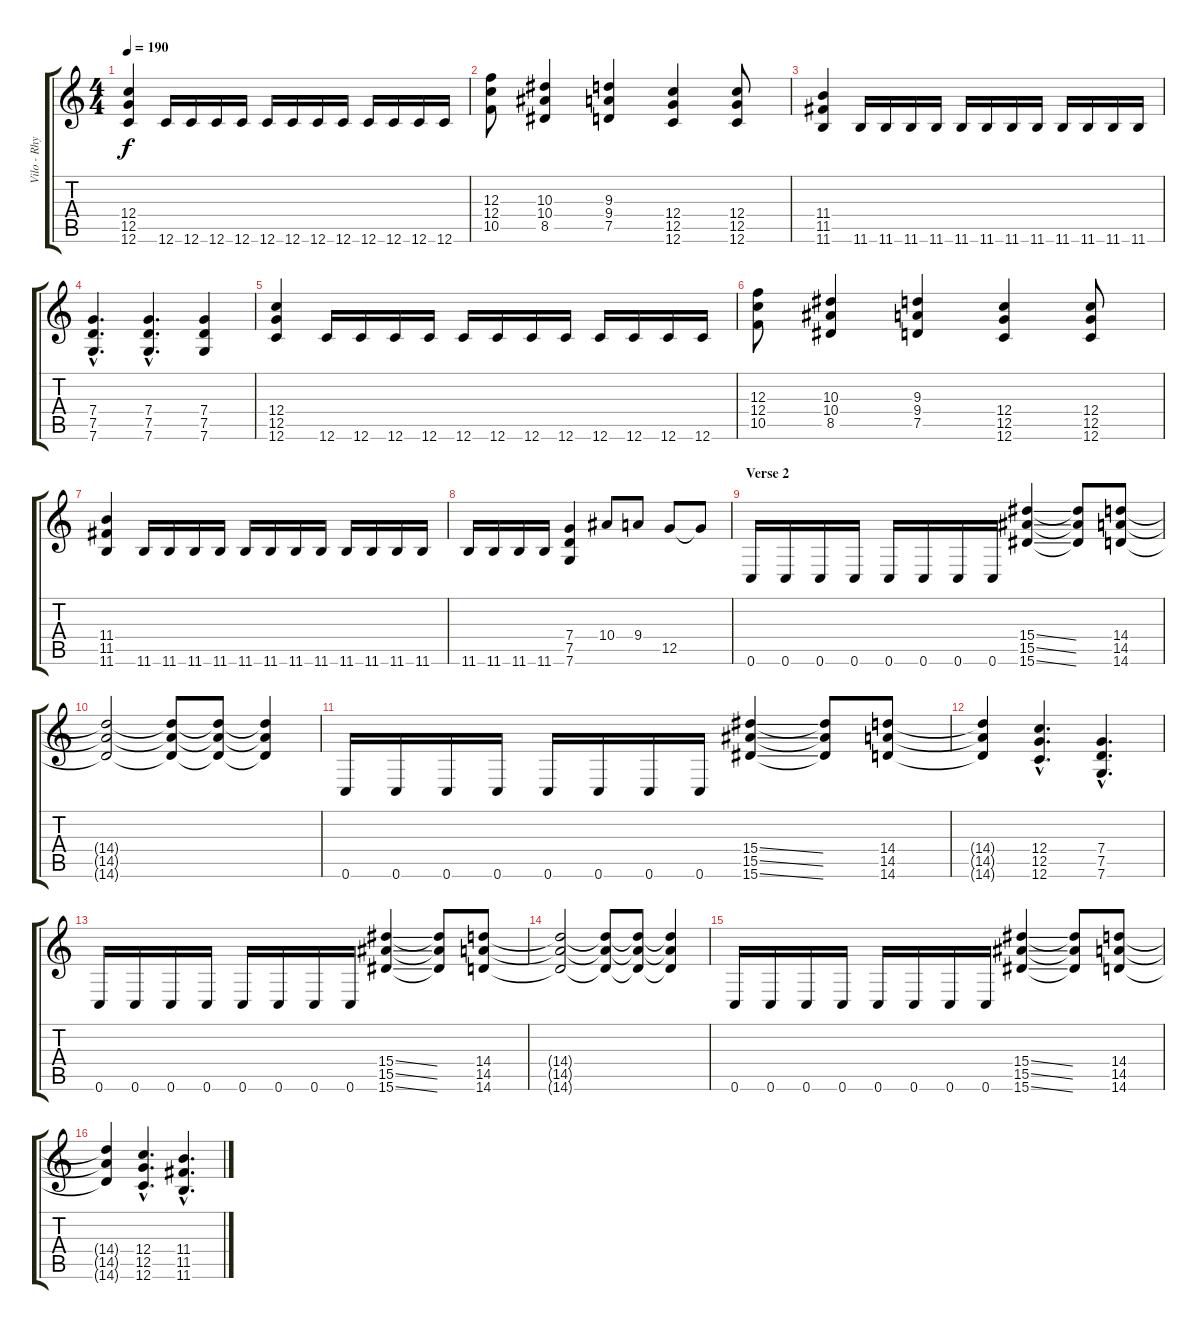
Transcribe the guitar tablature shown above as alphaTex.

\track ("Vilo - Rhythm" "Vilo - Rhy") {instrument distortionguitar}
\staff {score tabs}
\tuning (D4 A3 F3 C3 G2 C2) {hide}
\ts (4 4)
\tempo 190
\clef g2
\ks c
(12.4 12.5 12.6).4{dy f instrument overdrivenguitar} 12.6.16{instrument distortionguitar} 12.6.16 12.6.16 12.6.16 12.6.16 12.6.16 12.6.16 12.6.16 12.6.16 12.6.16 12.6.16 12.6.16 |
(12.3 12.4 10.5).8{instrument overdrivenguitar} (10.3 10.4 8.5).4 (9.3 9.4 7.5).4 (12.4 12.5 12.6).4 (12.4 12.5 12.6).8 |
(11.4 11.5 11.6).4 11.6.16{instrument distortionguitar} 11.6.16 11.6.16 11.6.16 11.6.16 11.6.16 11.6.16 11.6.16 11.6.16 11.6.16 11.6.16 11.6.16 |
(7.4{hac} 7.5{hac} 7.6{hac}).4{d instrument overdrivenguitar} (7.4{hac} 7.5{hac} 7.6{hac}).4{d} (7.4 7.5 7.6).4 |
(12.4 12.5 12.6).4 12.6.16{instrument distortionguitar} 12.6.16 12.6.16 12.6.16 12.6.16 12.6.16 12.6.16 12.6.16 12.6.16 12.6.16 12.6.16 12.6.16 |
(12.3 12.4 10.5).8{instrument overdrivenguitar} (10.3 10.4 8.5).4 (9.3 9.4 7.5).4 (12.4 12.5 12.6).4 (12.4 12.5 12.6).8 |
(11.4 11.5 11.6).4 11.6.16{instrument distortionguitar} 11.6.16 11.6.16 11.6.16 11.6.16 11.6.16 11.6.16 11.6.16 11.6.16 11.6.16 11.6.16 11.6.16 |
11.6.16 11.6.16 11.6.16 11.6.16 (7.4 7.5 7.6).4 10.4.8 9.4.8 12.5.8 12.5{t}.8 |
\section ("" "Verse 2")
0.6.16{instrument distortionguitar} 0.6.16 0.6.16 0.6.16 0.6.16 0.6.16 0.6.16 0.6.16 (15.4{ss} 15.5{ss} 15.6{ss}).4 (15.4{t} 15.5{t} 15.6{t}).8 (14.4 14.5 14.6).8 |
(14.4{t} 14.5{t} 14.6{t}).2 (14.4{t} 14.5{t} 14.6{t}).8 (14.4{t} 14.5{t} 14.6{t}).8 (14.4{t} 14.5{t} 14.6{t}).4 |
0.6.16 0.6.16 0.6.16 0.6.16 0.6.16 0.6.16 0.6.16 0.6.16 (15.4{ss} 15.5{ss} 15.6{ss}).4 (15.4{t} 15.5{t} 15.6{t}).8 (14.4 14.5 14.6).8 |
(14.4{t} 14.5{t} 14.6{t}).4 (12.4{hac} 12.5{hac} 12.6{hac}).4{d} (7.4{hac} 7.5{hac} 7.6{hac}).4{d} |
0.6.16 0.6.16 0.6.16 0.6.16 0.6.16 0.6.16 0.6.16 0.6.16 (15.4{ss} 15.5{ss} 15.6{ss}).4 (15.4{t} 15.5{t} 15.6{t}).8 (14.4 14.5 14.6).8 |
(14.4{t} 14.5{t} 14.6{t}).2 (14.4{t} 14.5{t} 14.6{t}).8 (14.4{t} 14.5{t} 14.6{t}).8 (14.4{t} 14.5{t} 14.6{t}).4 |
0.6.16 0.6.16 0.6.16 0.6.16 0.6.16 0.6.16 0.6.16 0.6.16 (15.4{ss} 15.5{ss} 15.6{ss}).4 (15.4{t} 15.5{t} 15.6{t}).8 (14.4 14.5 14.6).8 |
(14.4{t} 14.5{t} 14.6{t}).4 (12.4{hac} 12.5{hac} 12.6{hac}).4{d} (11.4{ss hac} 11.5{ss hac} 11.6{ss hac}).4{d}
